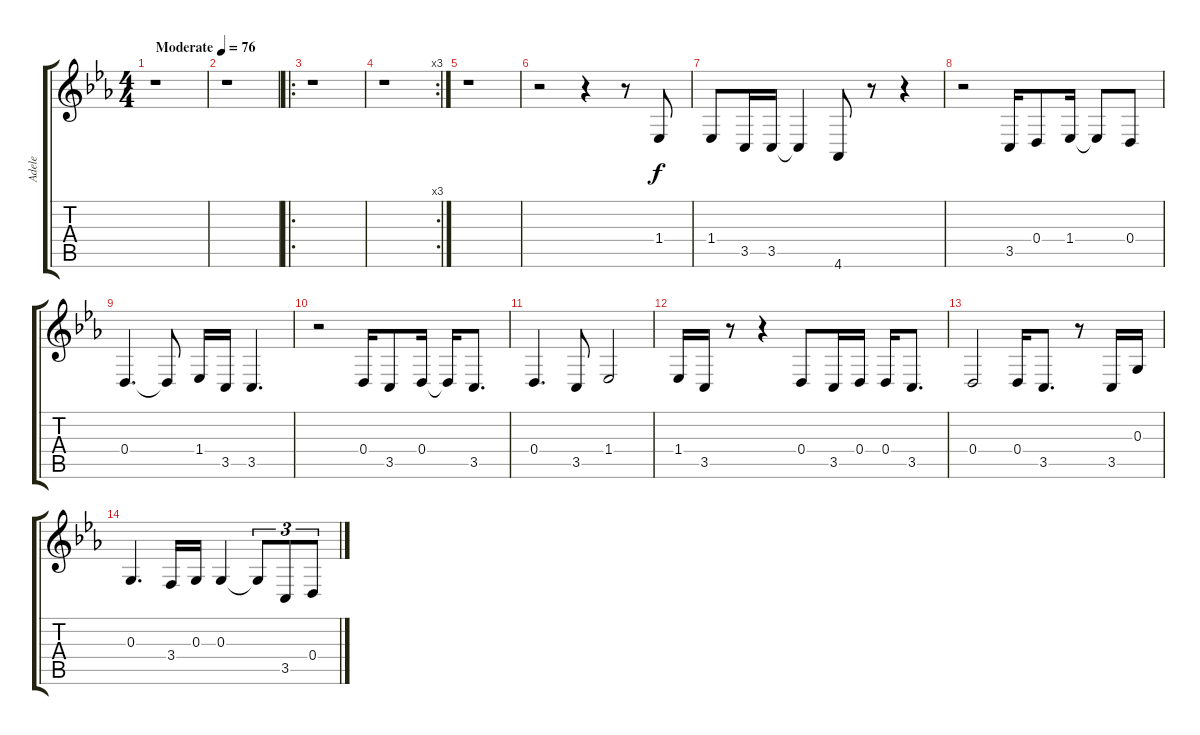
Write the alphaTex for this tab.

\track ("Adele" "Adele") {instrument voiceoohs}
\staff {score tabs}
\tuning (E4 B3 G3 D3 A2 E2) {hide}
\ts (4 4)
\tempo (76 "Moderate")
\clef g2
\ks eb
r.1{dy f instrument voiceoohs} |
r.1 |
\ro
r.1 |
\rc 3
r.1 |
r.1 |
r.2 r.4 r.8 1.4.8 |
1.4.8 3.5.16 3.5.16 3.5{t}.4 4.6.8 r.8 r.4 |
r.2 3.5.16 0.4.8 1.4.16 1.4{t}.8 0.4.8 |
0.4.4{d} 0.4{t}.8 1.4.16 3.5.16 3.5.4{d} |
r.2 0.4.16 3.5.8 0.4.16 0.4{t}.16 3.5.8{d} |
0.4.4{d} 3.5.8 1.4.2 |
1.4.16 3.5.16 r.8 r.4 0.4.8 3.5.16 0.4.16 0.4.16 3.5.8{d} |
0.4.2 0.4.16 3.5.8{d} r.8 3.5.16 0.3.16 |
0.3.4{d} 3.4.16 0.3.16 0.3.4 0.3{t}.8{tu (3 2)} 3.5.8{tu (3 2)} 0.4.8{tu (3 2)}
